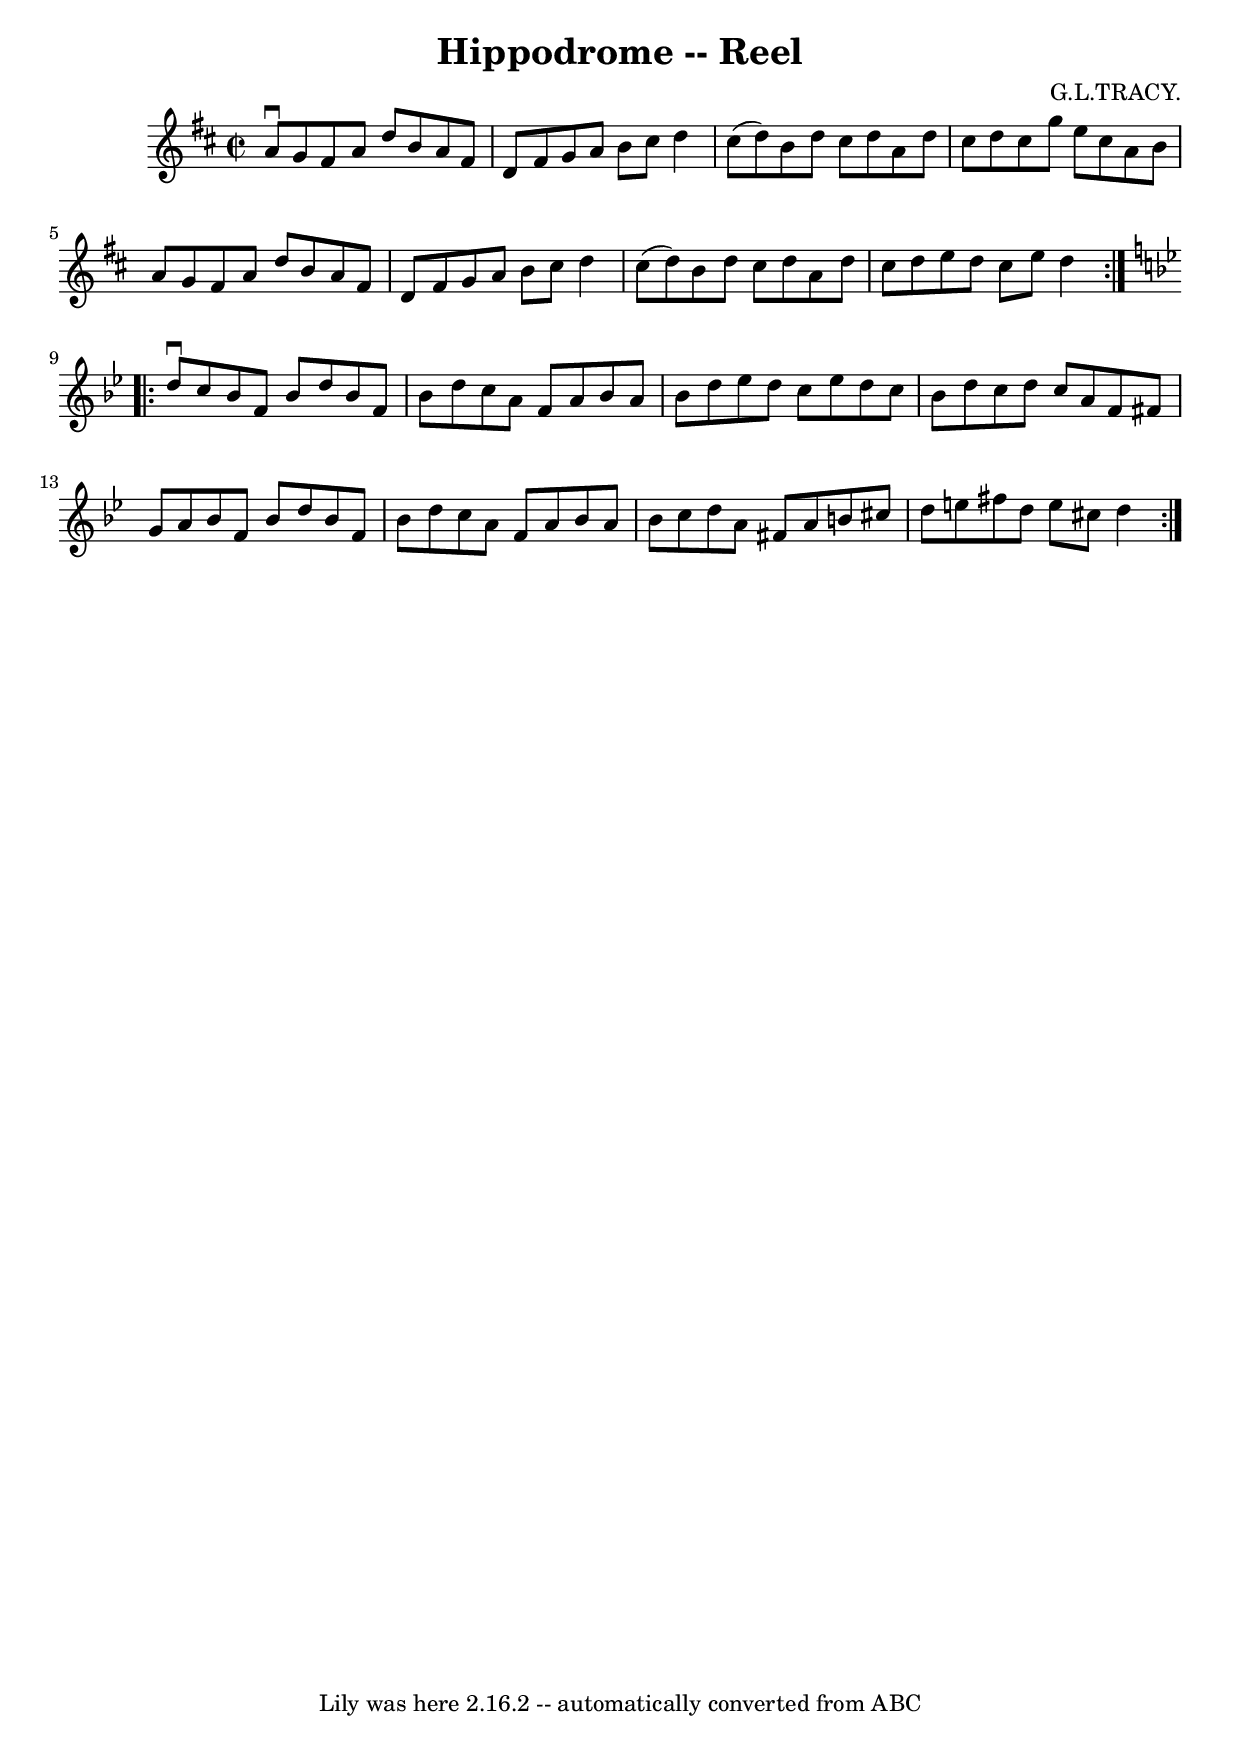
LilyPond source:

\version "2.16.2"
\include "Mammoth.ily"
\header {
  %% book = "Ryan's Mammoth Collection"
  composer = "G.L.TRACY."
  crossRefNumber = "1"
  footnotes = "\\\\282"
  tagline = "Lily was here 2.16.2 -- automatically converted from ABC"
  title = "Hippodrome -- Reel"

}
voicedefault =  {



  \repeat volta 2 {

    \override Staff.TimeSignature #'style = #'C
    \time 2/2 
    \key d \major     a'8^\downbow g'8   |
    fis'8 a'8         d''8 b'8 a'8 fis'8 d'8 fis'8     |
    g'8 a'8 b'8         cis''8 d''4 cis''8 (d''8)    |
    b'8 d''8 cis''8         d''8 a'8 d''8 cis''8 d''8     |
    cis''8 g''8 e''8         cis''8 a'8 b'8 a'8 g'8     |
    fis'8 a'8 d''8 b'8       a'8 fis'8 d'8 fis'8     |
    g'8 a'8 b'8 cis''8         d''4 cis''8 (d''8)    |
    b'8 d''8 cis''8 d''8 a'8        d''8 cis''8 d''8     |
    e''8 d''8 cis''8 e''8 d''4  
  } 
  
  \key bes \major   
  \repeat volta 2 {     d''8^\downbow c''8   |
         bes'8 f'8 bes'8 d''8 bes'8 f'8 bes'8 d''8     |
         c''8 a'8 f'8 a'8 bes'8 a'8 bes'8 d''8     |
    ees''8      d''8 c''8 ees''8 d''8 c''8 bes'8 d''8     |
    c''8        d''8 c''8 a'8 f'8 fis'8 g'8 a'8     |
    bes'8 f'8      bes'8 d''8 bes'8 f'8 bes'8 d''8     |
    c''8 a'8         f'8 a'8 bes'8 a'8 bes'8 c''8     |
    d''8 a'8 fis'8       a'8 b'8 cis''8 d''8 e''8     |
    fis''8 d''8 e''8    
    cis''8 d''4  
  }   

}

\score{
  <<

    \context Staff="default"
    {
      \voicedefault 
      
    }

  >>
  \layout {
    
  }
  \midi {
  }

}
